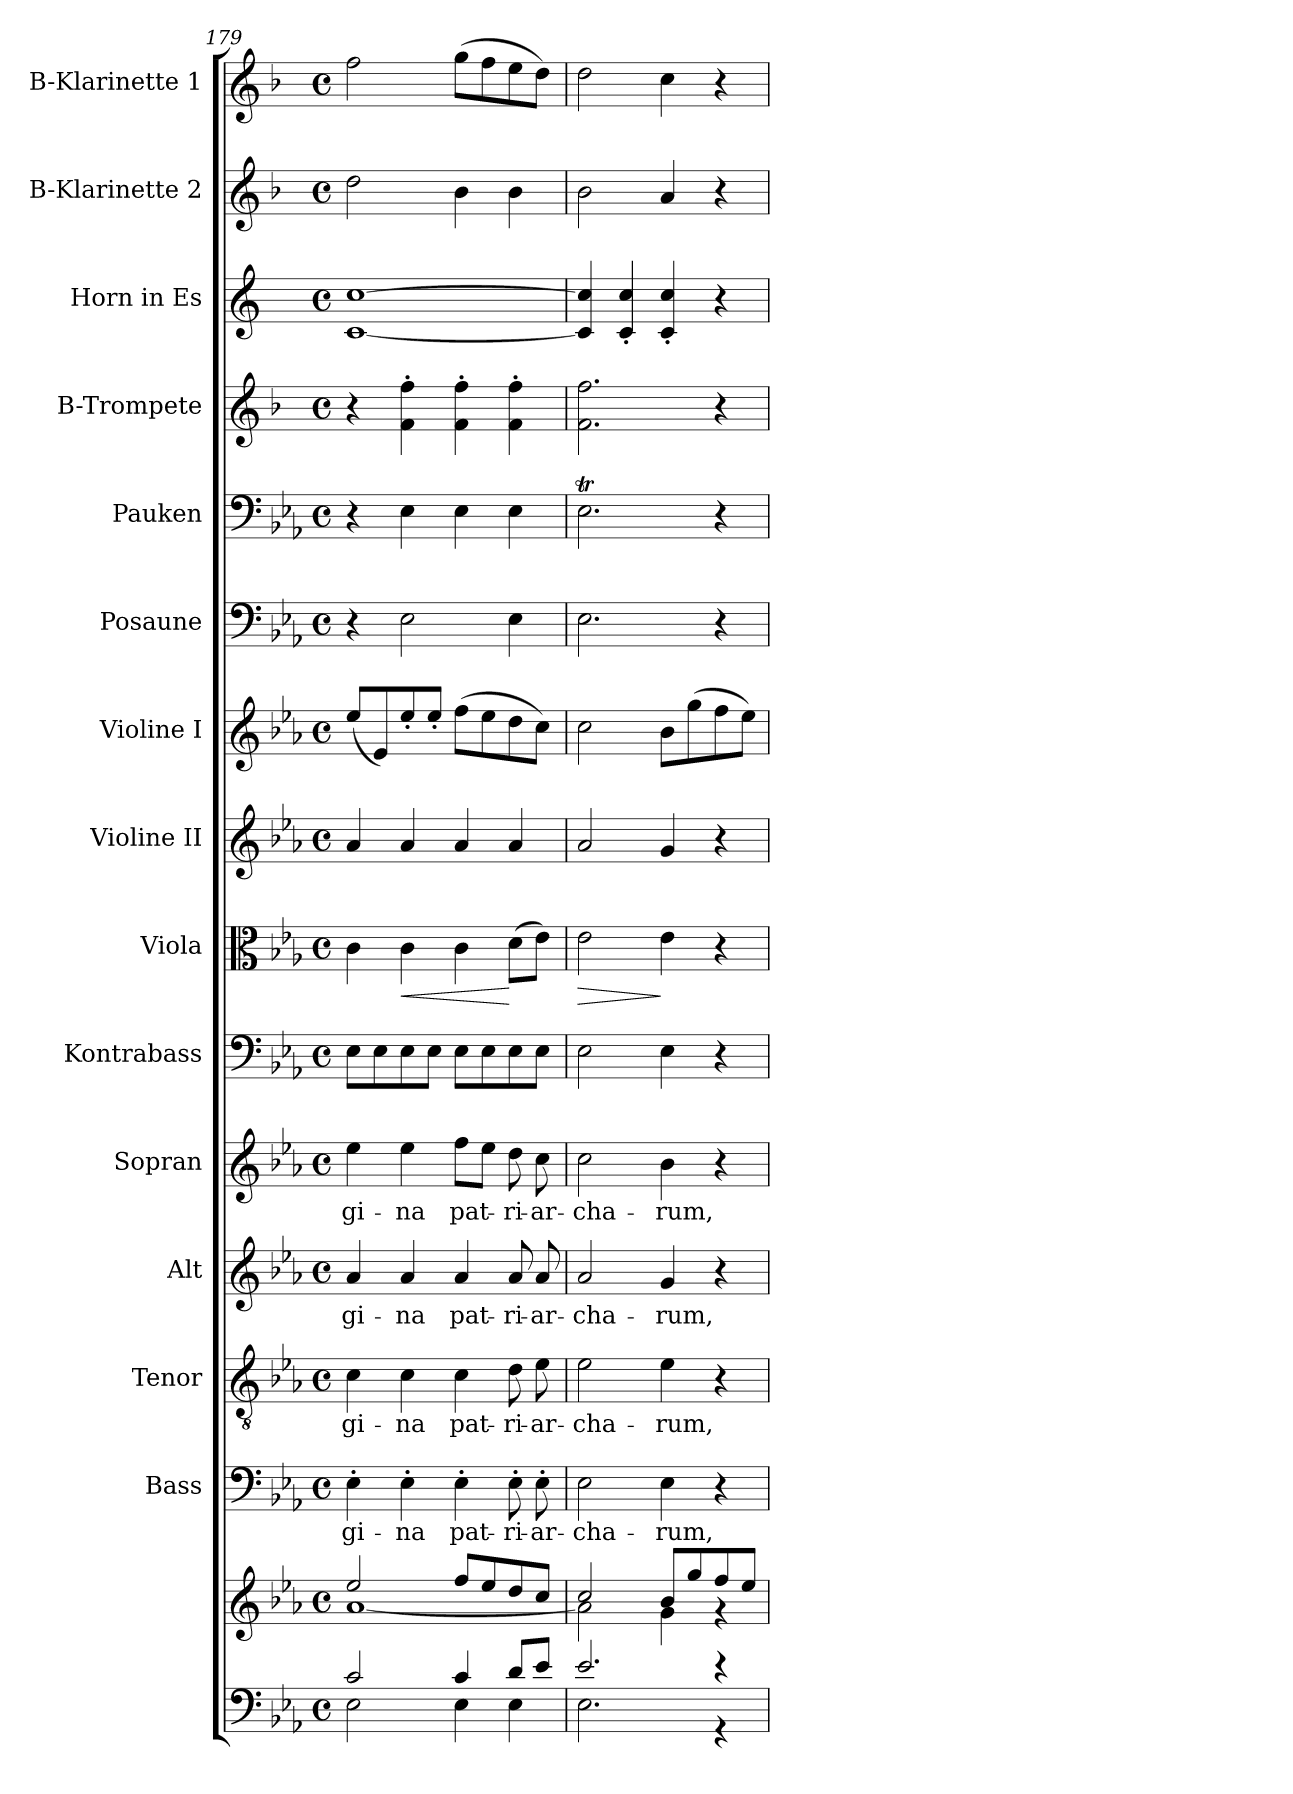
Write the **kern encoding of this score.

**kern	**kern	**kern	**text	**kern	**text	**kern	**text	**kern	**text	**kern	**kern	**dynam	**kern	**kern	**kern	**kern	**kern	**kern	**kern	**kern
*part15	*part15	*part14	*part14	*part13	*part13	*part12	*part12	*part11	*part11	*part10	*part9	*part9	*part8	*part7	*part6	*part5	*part4	*part3	*part2	*part1
*staff16	*staff15	*staff14	*staff14	*staff13	*staff13	*staff12	*staff12	*staff11	*staff11	*staff10	*staff9	*staff9	*staff8	*staff7	*staff6	*staff5	*staff4	*staff3	*staff2	*staff1
*	*	*I"Bass	*	*I"Tenor	*	*I"Alt	*	*I"Sopran	*	*I"Kontrabass	*I"Viola	*	*I"Violine II	*I"Violine I	*I"Posaune	*I"Pauken	*I"B-Trompete	*I"Horn in Es	*I"B-Klarinette 2	*I"B-Klarinette 1
*	*	*I'B.	*	*I'T.	*	*I'A.	*	*I'S.	*	*I'Kb.	*I'Vla.	*	*I'Vl. II	*I'Vl. I	*I'Pos.	*I'Pk.	*I'B Trp.	*	*I'B Kl. 2	*I'B Kl. 1
*clefF4	*clefG2	*clefF4	*	*clefGv2	*	*clefG2	*	*clefG2	*	*clefF4	*clefC3	*	*clefG2	*clefG2	*clefF4	*clefF4	*clefG2	*clefG2	*clefG2	*clefG2
*	*	*	*	*	*	*	*	*	*	*ITrd7c12	*	*	*	*	*	*	*ITrd1c2	*ITrd5c9	*ITrd1c2	*ITrd1c2
*k[b-e-a-]	*k[b-e-a-]	*k[b-e-a-]	*	*k[b-e-a-]	*	*k[b-e-a-]	*	*k[b-e-a-]	*	*k[b-e-a-]	*k[b-e-a-]	*	*k[b-e-a-]	*k[b-e-a-]	*k[b-e-a-]	*k[b-e-a-]	*k[b-e-a-]	*k[b-e-a-]	*k[b-e-a-]	*k[b-e-a-]
*E-:	*E-:	*E-:	*	*E-:	*	*E-:	*	*E-:	*	*E-:	*E-:	*	*E-:	*E-:	*E-:	*E-:	*E-:	*E-:	*E-:	*E-:
*M4/4	*M4/4	*M4/4	*	*M4/4	*	*M4/4	*	*M4/4	*	*M4/4	*M4/4	*	*M4/4	*M4/4	*M4/4	*M4/4	*M4/4	*M4/4	*M4/4	*M4/4
*met(c)	*met(c)	*met(c)	*	*met(c)	*	*met(c)	*	*met(c)	*	*met(c)	*met(c)	*	*met(c)	*met(c)	*met(c)	*met(c)	*met(c)	*met(c)	*met(c)	*met(c)
=179	=179	=179	=179	=179	=179	=179	=179	=179	=179	=179	=179	=179	=179	=179	=179	=179	=179	=179	=179	=179
*^	*^	*	*	*	*	*	*	*	*	*	*	*	*	*	*	*	*	*	*	*
!	!	!	!	!	!LO:LY:b	!	!LO:LY:b	!	!LO:LY:b	!	!LO:LY:b	!	!	!	!	!	!	!	!	!	!	!
2c/	2E-\	2ee-/	[<1a-	4E-'>\	-gi-	4c\	-gi-	4a-/	-gi-	4ee-\	-gi-	8EE-\L	4c\	.	4a-/	(<8ee-/L	4r	4r	4r	[1E- [1e-	2cc\	2ee-\
.	.	.	.	.	.	.	.	.	.	.	.	8EE-\	.	.	.	8e-/)	.	.	.	.	.	.
!	!	!	!	!	!LO:LY:b	!	!LO:LY:b	!	!LO:LY:b	!	!LO:LY:b	!	!	!LO:HP:b	!	!	!	!	!	!	!	!
.	.	.	.	4E-'>\	-na	4c\	-na	4a-/	-na	4ee-\	-na	8EE-\	4c\	<	4a-/	8ee-'</	2E-\	4E-\	4e-\'> 4ee-\'>	.	.	.
.	.	.	.	.	.	.	.	.	.	.	.	8EE-\J	.	.	.	8ee-'</J	.	.	.	.	.	.
!	!	!	!	!	!LO:LY:b	!	!LO:LY:b	!	!LO:LY:b	!	!LO:LY:b	!	!	!	!	!	!	!	!	!	!	!
4c/	4E-\	8ff/L	.	4E-'>\	pat-	4c\	pat-	4a-/	pat-	8ff\L	pat-	8EE-\L	4c\	.	4a-/	(>8ff\L	.	4E-\	4e-\'> 4ee-\'>	.	4a-\	(>8ff\L
.	.	8ee-/	.	.	.	.	.	.	.	8ee-\J	.	8EE-\	.	.	.	8ee-\	.	.	.	.	.	8ee-\
!	!	!	!	!	!LO:LY:b	!	!LO:LY:b	!	!LO:LY:b	!	!LO:LY:b	!	!	!	!	!	!	!	!	!	!	!
8d/L	4E-\	8dd/	.	8E-'>\	-ri-	8d\	-ri-	8a-/	-ri-	8dd\	-ri-	8EE-\	(>8d\L	[	4a-/	8dd\	4E-\	4E-\	4e-\'> 4ee-\'>	.	4a-\	8dd\
!	!	!	!	!	!LO:LY:b	!	!LO:LY:b	!	!LO:LY:b	!	!LO:LY:b	!	!	!	!	!	!	!	!	!	!	!
8e-/J	.	8cc/J	.	8E-'>\	-ar-	8e-\	-ar-	8a-/	-ar-	8cc\	-ar-	8EE-\J	8e-\J)	.	.	8cc\J)	.	.	.	.	.	8cc\J)
=180	=180	=180	=180	=180	=180	=180	=180	=180	=180	=180	=180	=180	=180	=180	=180	=180	=180	=180	=180	=180	=180	=180
!	!	!	!	!	!LO:LY:b	!	!LO:LY:b	!	!LO:LY:b	!	!LO:LY:b	!	!	!LO:HP:b	!	!	!	!	!	!	!	!
2.e-/	2.E-\	2cc/	2a-\]	2E-\	-cha-	2e-\	-cha-	2a-/	-cha-	2cc\	-cha-	2EE-\	2e-\	>	2a-/	2cc\	2.E-\	2.E-T\	2.e-\ 2.ee-\	4E-/] 4e-/]	2a-\	2cc\
.	.	.	.	.	.	.	.	.	.	.	.	.	.	.	.	.	.	.	.	4E-/'< 4e-/'<	.	.
!	!	!	!	!	!LO:LY:b	!	!LO:LY:b	!	!LO:LY:b	!	!LO:LY:b	!	!	!	!	!	!	!	!	!	!	!
.	.	8b-/L	4g\	4E-\	-rum,	4e-\	-rum,	4g/	-rum,	4b-\	-rum,	4EE-\	4e-\	]	4g/	8b-\L	.	.	.	4E-/'< 4e-/'<	4g/	4b-\
.	.	8gg/	.	.	.	.	.	.	.	.	.	.	.	.	.	(>8gg\	.	.	.	.	.	.
4r	4r	8ff/	4rf	4r	.	4r	.	4r	.	4r	.	4r	4r	.	4r	8ff\	4r	4r	4r	4r	4r	4r
.	.	8ee-/J	.	.	.	.	.	.	.	.	.	.	.	.	.	8ee-\J)	.	.	.	.	.	.
*v	*v	*	*	*	*	*	*	*	*	*	*	*	*	*	*	*	*	*	*	*	*	*
*	*v	*v	*	*	*	*	*	*	*	*	*	*	*	*	*	*	*	*	*	*	*
=	=	=	=	=	=	=	=	=	=	=	=	=	=	=	=	=	=	=	=	=
*-	*-	*-	*-	*-	*-	*-	*-	*-	*-	*-	*-	*-	*-	*-	*-	*-	*-	*-	*-	*-
